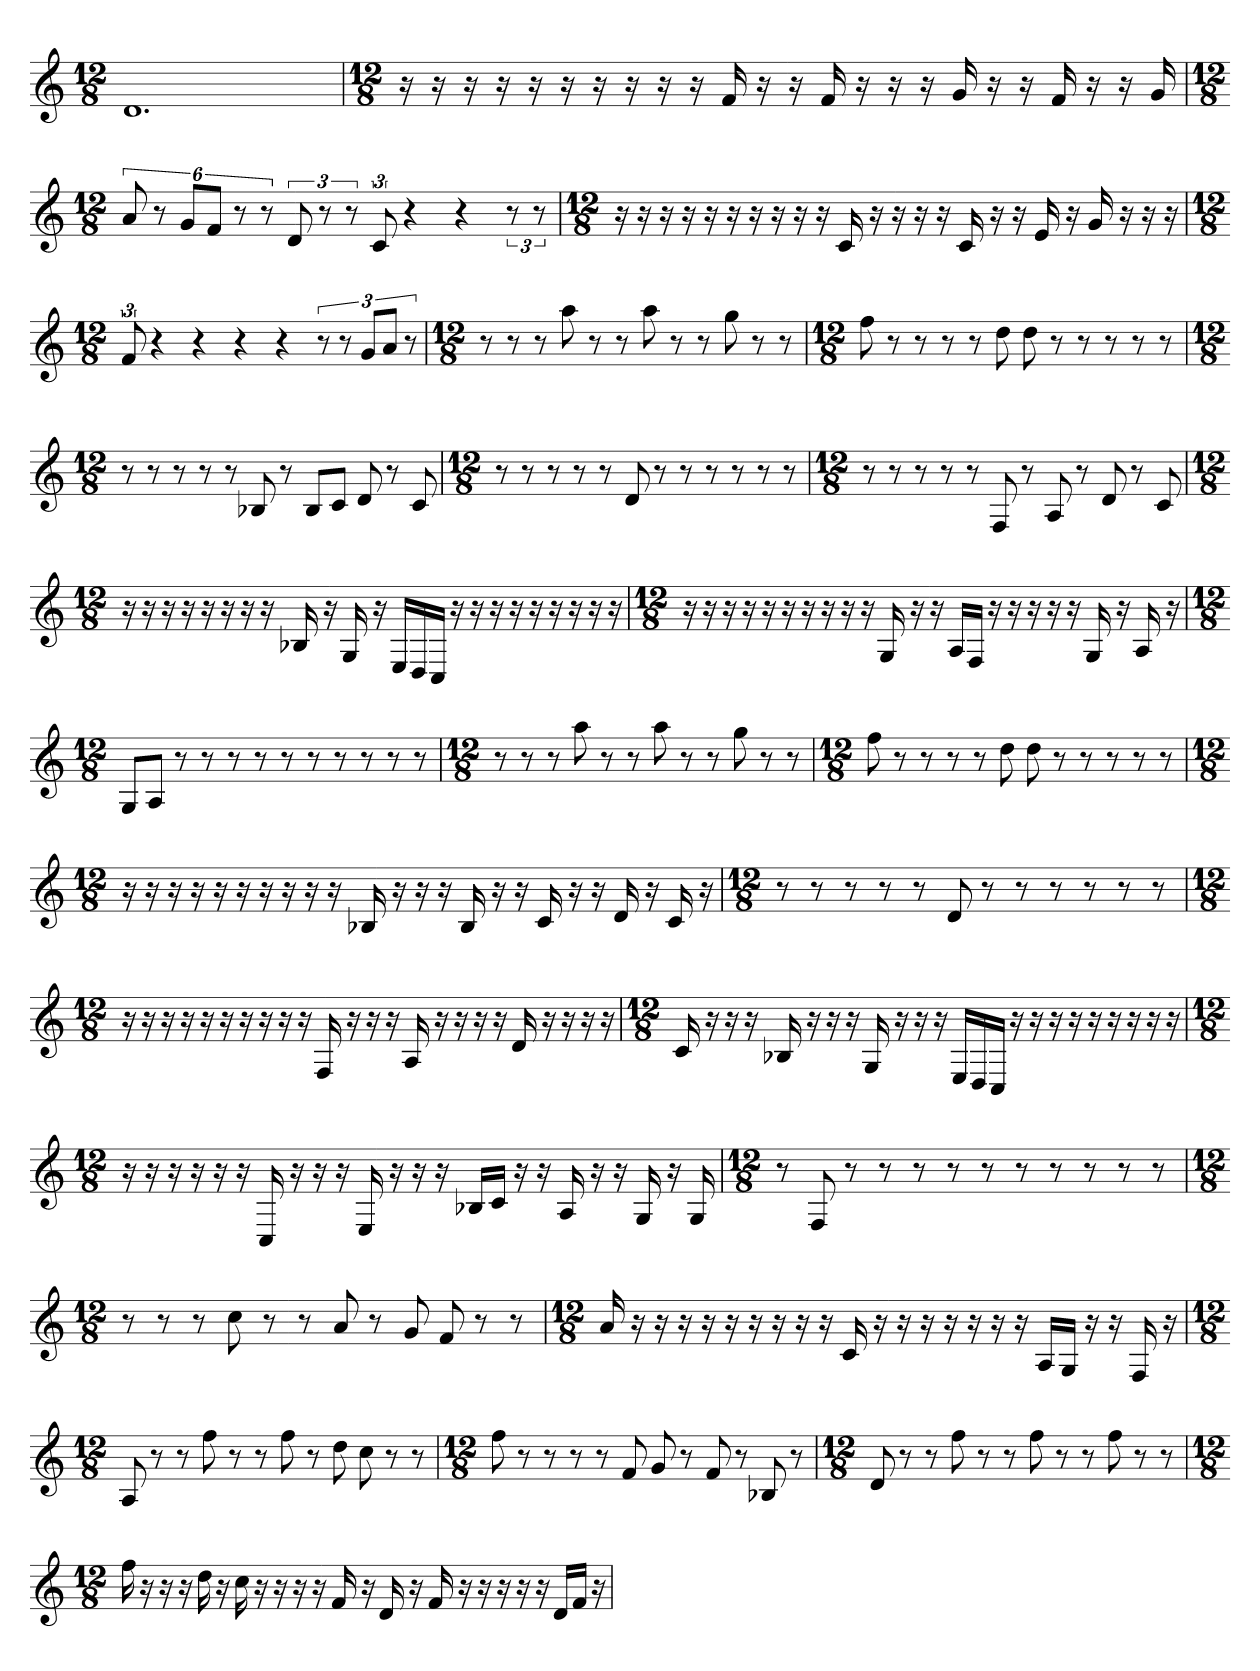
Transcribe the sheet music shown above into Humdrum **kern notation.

**kern
*part1
*staff1
*M12/8
=
1.d
=
*M12/8
16r
16r
16r
16r
16r
16r
16r
16r
16r
16r
16f
16r
16r
16f
16r
16r
16r
16g
16r
16r
16f
16r
16r
16g
=
*M12/8
12a
12r
12gL
12fJ
12r
12r
12d
12r
12r
12c
4r
4r
12r
12r
=
*M12/8
16r
16r
16r
16r
16r
16r
16r
16r
16r
16r
16c
16r
16r
16r
16r
16c
16r
16r
16e
16r
16g
16r
16r
16r
=
*M12/8
12f
4r
4r
4r
4r
12r
12r
12gL
12aJ
12r
=
*M12/8
8r
8r
8r
8aa
8r
8r
8aa
8r
8r
8gg
8r
8r
=
*M12/8
8ff
8r
8r
8r
8r
8dd
8dd
8r
8r
8r
8r
8r
=
*M12/8
8r
8r
8r
8r
8r
8B-X
8r
8B-L
8cJ
8d
8r
8c
=
*M12/8
8r
8r
8r
8r
8r
8d
8r
8r
8r
8r
8r
8r
=
*M12/8
8r
8r
8r
8r
8r
8F
8r
8A
8r
8d
8r
8c
=
*M12/8
16r
16r
16r
16r
16r
16r
16r
16r
16B-X
16r
16G
16r
16ELL
16D
16CJJ
16r
16r
16r
16r
16r
16r
16r
16r
16r
=
*M12/8
16r
16r
16r
16r
16r
16r
16r
16r
16r
16r
16G
16r
16r
16ALL
16FJJ
16r
16r
16r
16r
16r
16G
16r
16A
16r
=
*M12/8
8GL
8AJ
8r
8r
8r
8r
8r
8r
8r
8r
8r
8r
=
*M12/8
8r
8r
8r
8aa
8r
8r
8aa
8r
8r
8gg
8r
8r
=
*M12/8
8ff
8r
8r
8r
8r
8dd
8dd
8r
8r
8r
8r
8r
=
*M12/8
16r
16r
16r
16r
16r
16r
16r
16r
16r
16r
16B-X
16r
16r
16r
16B-
16r
16r
16c
16r
16r
16d
16r
16c
16r
=
*M12/8
8r
8r
8r
8r
8r
8d
8r
8r
8r
8r
8r
8r
=
*M12/8
16r
16r
16r
16r
16r
16r
16r
16r
16r
16r
16F
16r
16r
16r
16A
16r
16r
16r
16r
16d
16r
16r
16r
16r
=
*M12/8
16c
16r
16r
16r
16B-X
16r
16r
16r
16G
16r
16r
16r
16ELL
16D
16CJJ
16r
16r
16r
16r
16r
16r
16r
16r
16r
=
*M12/8
16r
16r
16r
16r
16r
16r
16C
16r
16r
16r
16E
16r
16r
16r
16B-XLL
16cJJ
16r
16r
16A
16r
16r
16G
16r
16G
=
*M12/8
8r
8F
8r
8r
8r
8r
8r
8r
8r
8r
8r
8r
=
*M12/8
8r
8r
8r
8cc
8r
8r
8a
8r
8g
8f
8r
8r
=
*M12/8
16a
16r
16r
16r
16r
16r
16r
16r
16r
16r
16c
16r
16r
16r
16r
16r
16r
16r
16ALL
16GJJ
16r
16r
16F
16r
=
*M12/8
8A
8r
8r
8ff
8r
8r
8ff
8r
8dd
8cc
8r
8r
=
*M12/8
8ff
8r
8r
8r
8r
8f
8g
8r
8f
8r
8B-X
8r
=
*M12/8
8d
8r
8r
8ff
8r
8r
8ff
8r
8r
8ff
8r
8r
=
*M12/8
16ff
16r
16r
16r
16dd
16r
16cc
16r
16r
16r
16r
16f
16r
16d
16r
16f
16r
16r
16r
16r
16r
16dLL
16fJJ
16r
=
*-
